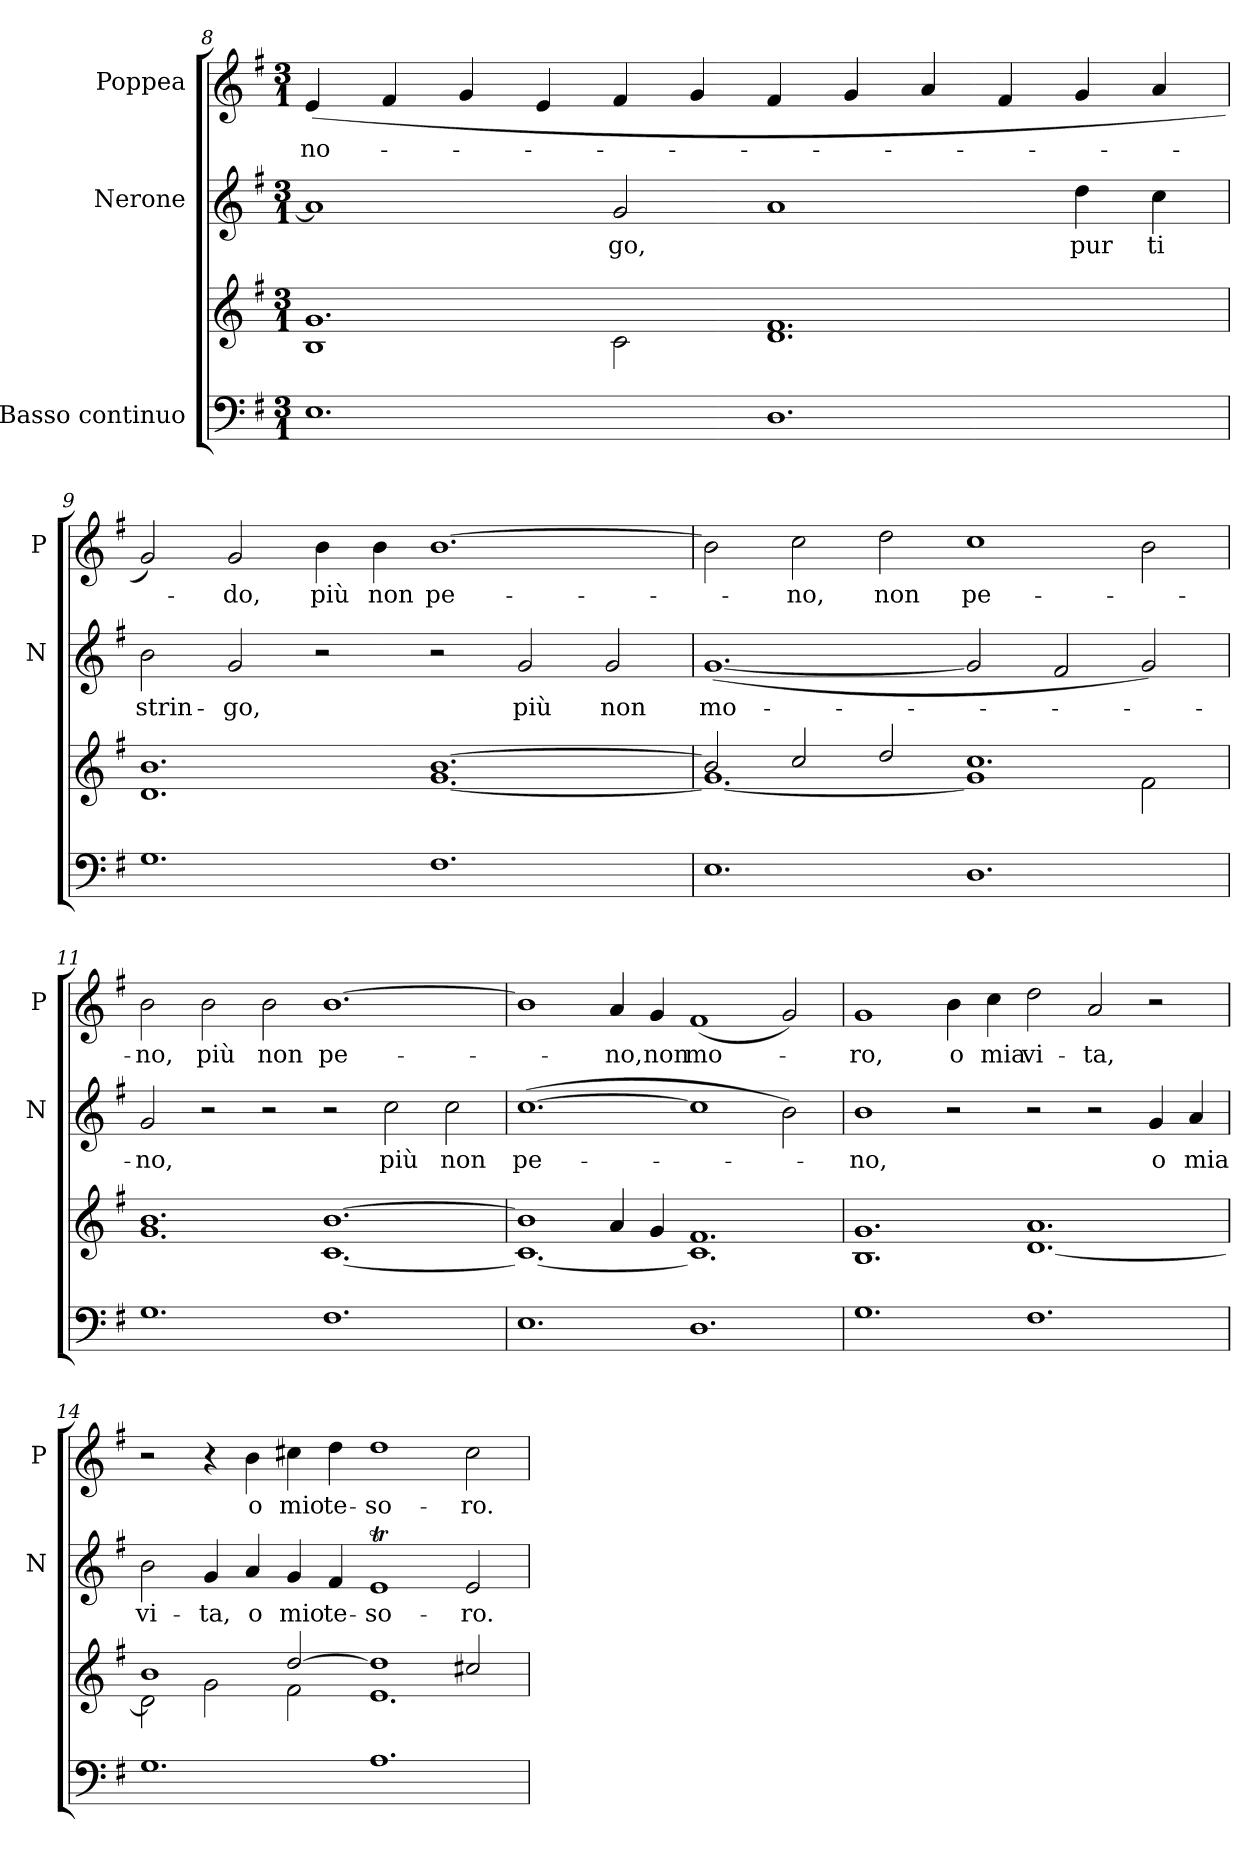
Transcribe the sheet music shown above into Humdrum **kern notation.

**kern	**kern	**kern	**text	**kern	**text
*part3	*part3	*part2	*part2	*part1	*part1
*staff4	*staff3	*staff2	*staff2	*staff1	*staff1
*I"Basso  continuo	*	*I"Nerone	*	*I"Poppea	*
*	*	*I'N	*	*I'P	*
!!LO:LB:g=z
*clefF4	*clefG2	*clefG2	*	*clefG2	*
*k[f#]	*k[f#]	*k[f#]	*	*k[f#]	*
*M3/1	*M3/1	*M3/1	*	*M3/1	*
=8	=8	=8	=8	=8	=8
*	*^	*	*	*	*
!	!	!	!	!	!	!LO:LY:b
1.E	1.g	1B	1a]	.	(>4e/	-no-
.	.	.	.	.	4f#/	.
.	.	.	.	.	4g/	.
.	.	.	.	.	4e/	.
!	!	!	!	!LO:LY:b	!	!
.	.	2c\	2g/	-go,	4f#/	.
.	.	.	.	.	4g/	.
1.D	1.f#	1.d	1a	.	4f#/	.
.	.	.	.	.	4g/	.
.	.	.	.	.	4a/	.
.	.	.	.	.	4f#/	.
!	!	!	!	!LO:LY:b	!	!
.	.	.	4dd\	pur	4g/	.
!	!	!	!	!LO:LY:b	!	!
.	.	.	4cc\	ti	4a/	.
=9	=9	=9	=9	=9	=9	=9
!	!	!	!	!LO:LY:b	!	!
1.G	1.b	1.d	2b\	strin-	2g/)	.
!	!	!	!	!LO:LY:b	!	!LO:LY:b
.	.	.	2g/	-go,	2g/	-do,
!	!	!	!	!	!	!LO:LY:b
.	.	.	2r	.	4b\	più
!	!	!	!	!	!	!LO:LY:b
.	.	.	.	.	4b\	non
!	!	!	!	!	!	!LO:LY:b
1.F#	[1.b	[1.g	2r	.	[1.b	pe-
!	!	!	!	!LO:LY:b	!	!
.	.	.	2g/	più	.	.
!	!	!	!	!LO:LY:b	!	!
.	.	.	2g/	non	.	.
=10	=10	=10	=10	=10	=10	=10
!	!	!	!	!LO:LY:b	!	!
1.E	2b/]	1.g_	(<[1.g	mo-	2b\]	.
!	!	!	!	!	!	!LO:LY:b
.	2cc/	.	.	.	2cc\	-no,
!	!	!	!	!	!	!LO:LY:b
.	2dd/	.	.	.	2dd\	non
!	!	!	!	!	!	!LO:LY:b
1.D	1.cc	1g]	2g/]	.	1cc	pe-
.	.	.	2f#/	.	.	.
.	.	2f#\	2g/)	.	2b\	.
!!LO:PB:g=z
=11	=11	=11	=11	=11	=11	=11
!	!	!	!	!LO:LY:b	!	!LO:LY:b
1.G	1.b	1.g	2g/	-no,	2b\	-no,
!	!	!	!	!	!	!LO:LY:b
.	.	.	2r	.	2b\	più
!	!	!	!	!	!	!LO:LY:b
.	.	.	2r	.	2b\	non
!	!	!	!	!	!	!LO:LY:b
1.F#	[1.b	[1.c	2r	.	[1.b	pe-
!	!	!	!	!LO:LY:b	!	!
.	.	.	2cc\	più	.	.
!	!	!	!	!LO:LY:b	!	!
.	.	.	2cc\	non	.	.
=12	=12	=12	=12	=12	=12	=12
!	!	!	!	!LO:LY:b	!	!
1.E	1b]	1.c_	(>[1.cc	pe-	1b]	.
!	!	!	!	!	!	!LO:LY:b
.	4a/	.	.	.	4a/	-no,
!	!	!	!	!	!	!LO:LY:b
.	4g/	.	.	.	4g/	non
!	!	!	!	!	!	!LO:LY:b
1.D	1.f#	1.c]	1cc]	.	(<1f#	mo-
.	.	.	2b\)	.	2g/)	.
=13	=13	=13	=13	=13	=13	=13
!	!	!	!	!LO:LY:b	!	!LO:LY:b
1.G	1.g	1.B	1b	-no,	1g	-ro,
!	!	!	!	!	!	!LO:LY:b
.	.	.	2r	.	4b\	o
!	!	!	!	!	!	!LO:LY:b
.	.	.	.	.	4cc\	mia
!	!	!	!	!	!	!LO:LY:b
1.F#	1.a	[1.d	2r	.	2dd\	vi-
!	!	!	!	!	!	!LO:LY:b
.	.	.	2r	.	2a/	-ta,
!	!	!	!	!LO:LY:b	!	!
.	.	.	4g/	o	2r	.
!	!	!	!	!LO:LY:b	!	!
.	.	.	4a/	mia	.	.
!!LO:LB:g=z
=14	=14	=14	=14	=14	=14	=14
!	!	!	!	!LO:LY:b	!	!
1.G	1b	2d\]	2b\	vi-	2r	.
!	!	!	!	!LO:LY:b	!	!
.	.	2g\	4g/	-ta,	4r	.
!	!	!	!	!LO:LY:b	!	!LO:LY:b
.	.	.	4a/	o	4b\	o
!	!	!	!	!LO:LY:b	!	!LO:LY:b
.	[2dd/	2f#\	4g/	mio	4cc#X\	mio
!	!	!	!	!LO:LY:b	!	!LO:LY:b
.	.	.	4f#/	te-	4dd\	te-
!	!	!	!	!LO:LY:b	!	!LO:LY:b
1.A	1dd]	1.e	1eT	-so-	1dd	-so-
!	!	!	!	!LO:LY:b	!	!LO:LY:b
.	2cc#X/	.	2e/	-ro.	2cc#\	-ro.
*	*v	*v	*	*	*	*
=	=	=	=	=	=
*-	*-	*-	*-	*-	*-
